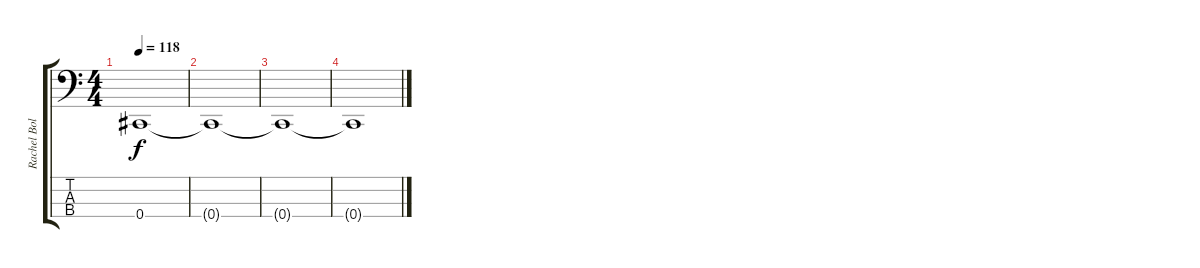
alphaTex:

\track ("Rachel Bolan" "Rachel Bol") {instrument electricbasspick}
\staff {score tabs}
\tuning (E2 B1 Gb1 Db1) {hide}
\ts (4 4)
\tempo 118
\clef f4
\ks c
0.4{t}.1{dy f} |
0.4{t}.1 |
0.4{t}.1 |
0.4{t}.1
